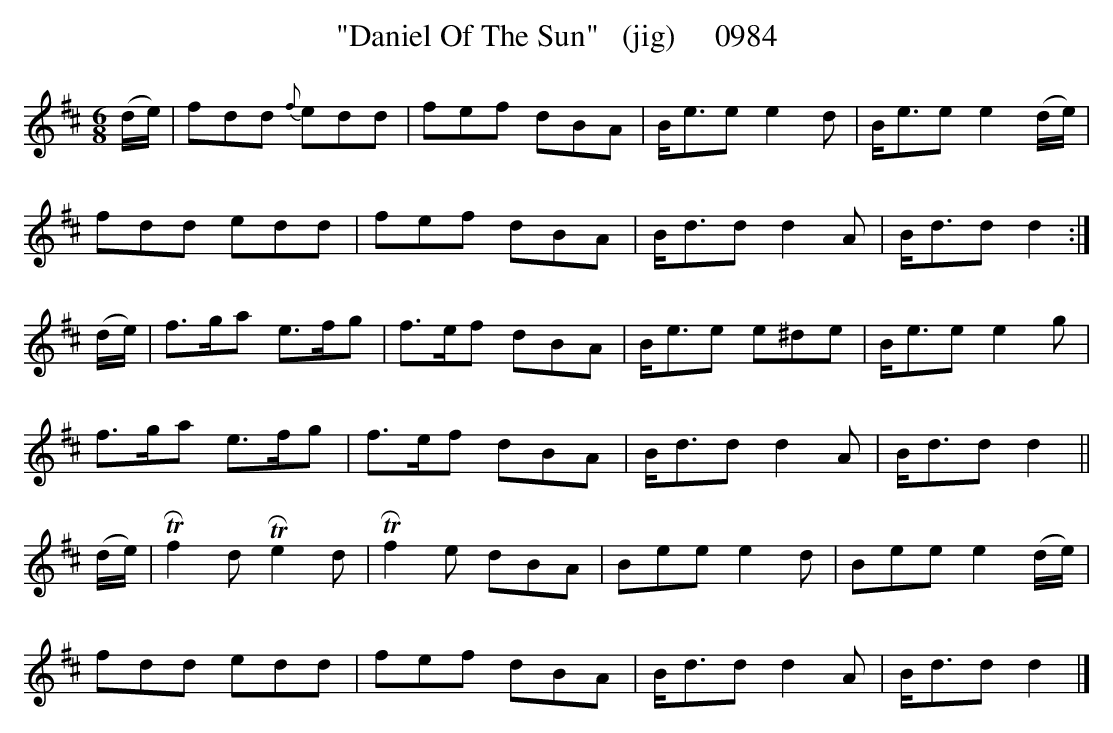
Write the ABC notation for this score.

X:1
T:"Daniel Of The Sun"   (jig)     0984
BRENNAN July 2003 (HTTP://WWW.SOSYOURMOM.COM)
M:6/8
L:1/8
K:D
(d/2e/2)|fdd {f}edd|fef dBA|B/2e3/2e e2d|B/2e3/2e e2(d/2e/2)|
fdd edd|fef dBA|B/2d3/2d d2A|B/2d3/2d d2:|
(d/2e/2)|f3/2g/2a e3/2f/2g|f3/2e/2f dBA|B/2e3/2e e^de|B/2e3/2e e2g|
f3/2g/2a e3/2f/2g|f3/2e/2f dBA|B/2d3/2d d2A|B/2d3/2d d2||
(d/2e/2)| TRf2d  TRe2d| TRf2e dBA|Bee e2d|Bee e2(d/2e/2)|
fdd edd|fef dBA|B/2d3/2d d2A|B/2d3/2d d2|]
